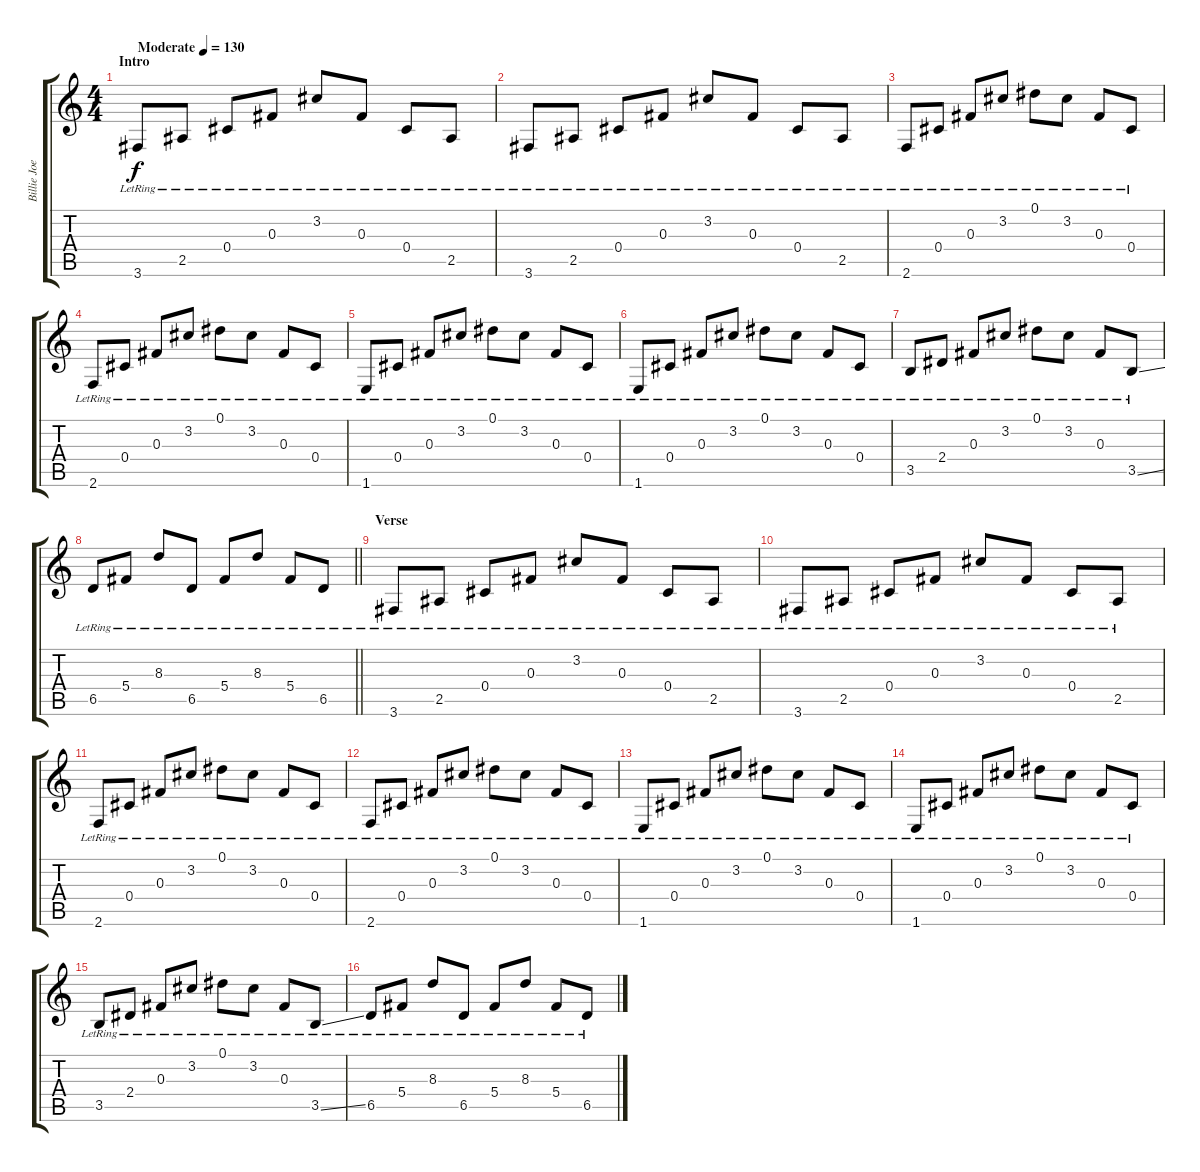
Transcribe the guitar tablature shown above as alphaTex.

\track ("Billie Joe Armstrong - Guitar" "Billie Joe") {instrument electricguitarclean}
\staff {score tabs}
\tuning (Eb4 Bb3 Gb3 Db3 Ab2 Eb2) {hide}
\ts (4 4)
\section ("" "Intro")
\tempo (130 "Moderate")
\clef g2
\ks c
3.6{lr}.8{dy f instrument electricguitarclean} 2.5{lr}.8 0.4{lr}.8 0.3{lr}.8 3.2{lr}.8 0.3{lr}.8 0.4{lr}.8 2.5{lr}.8 |
3.6{lr}.8 2.5{lr}.8 0.4{lr}.8 0.3{lr}.8 3.2{lr}.8 0.3{lr}.8 0.4{lr}.8 2.5{lr}.8 |
2.6{lr}.8 0.4{lr}.8 0.3{lr}.8 3.2{lr}.8 0.1{lr}.8 3.2{lr}.8 0.3{lr}.8 0.4{lr}.8 |
2.6{lr}.8 0.4{lr}.8 0.3{lr}.8 3.2{lr}.8 0.1{lr}.8 3.2{lr}.8 0.3{lr}.8 0.4{lr}.8 |
1.6{lr}.8 0.4{lr}.8 0.3{lr}.8 3.2{lr}.8 0.1{lr}.8 3.2{lr}.8 0.3{lr}.8 0.4{lr}.8 |
1.6{lr}.8 0.4{lr}.8 0.3{lr}.8 3.2{lr}.8 0.1{lr}.8 3.2{lr}.8 0.3{lr}.8 0.4{lr}.8 |
3.5{lr}.8 2.4{lr}.8 0.3{lr}.8 3.2{lr}.8 0.1{lr}.8 3.2{lr}.8 0.3{lr}.8 3.5{ss lr}.8 |
\barLineRight lightlight
6.5{lr}.8 5.4{lr}.8 8.3{lr}.8 6.5{lr}.8 5.4{lr}.8 8.3{lr}.8 5.4{lr}.8 6.5{lr}.8 |
\section ("" "Verse")
3.6{lr}.8 2.5{lr}.8 0.4{lr}.8 0.3{lr}.8 3.2{lr}.8 0.3{lr}.8 0.4{lr}.8 2.5{lr}.8 |
3.6{lr}.8 2.5{lr}.8 0.4{lr}.8 0.3{lr}.8 3.2{lr}.8 0.3{lr}.8 0.4{lr}.8 2.5{lr}.8 |
2.6{lr}.8 0.4{lr}.8 0.3{lr}.8 3.2{lr}.8 0.1{lr}.8 3.2{lr}.8 0.3{lr}.8 0.4{lr}.8 |
2.6{lr}.8 0.4{lr}.8 0.3{lr}.8 3.2{lr}.8 0.1{lr}.8 3.2{lr}.8 0.3{lr}.8 0.4{lr}.8 |
1.6{lr}.8 0.4{lr}.8 0.3{lr}.8 3.2{lr}.8 0.1{lr}.8 3.2{lr}.8 0.3{lr}.8 0.4{lr}.8 |
1.6{lr}.8 0.4{lr}.8 0.3{lr}.8 3.2{lr}.8 0.1{lr}.8 3.2{lr}.8 0.3{lr}.8 0.4{lr}.8 |
3.5{lr}.8 2.4{lr}.8 0.3{lr}.8 3.2{lr}.8 0.1{lr}.8 3.2{lr}.8 0.3{lr}.8 3.5{ss lr}.8 |
6.5{lr}.8 5.4{lr}.8 8.3{lr}.8 6.5{lr}.8 5.4{lr}.8 8.3{lr}.8 5.4{lr}.8 6.5{lr}.8
